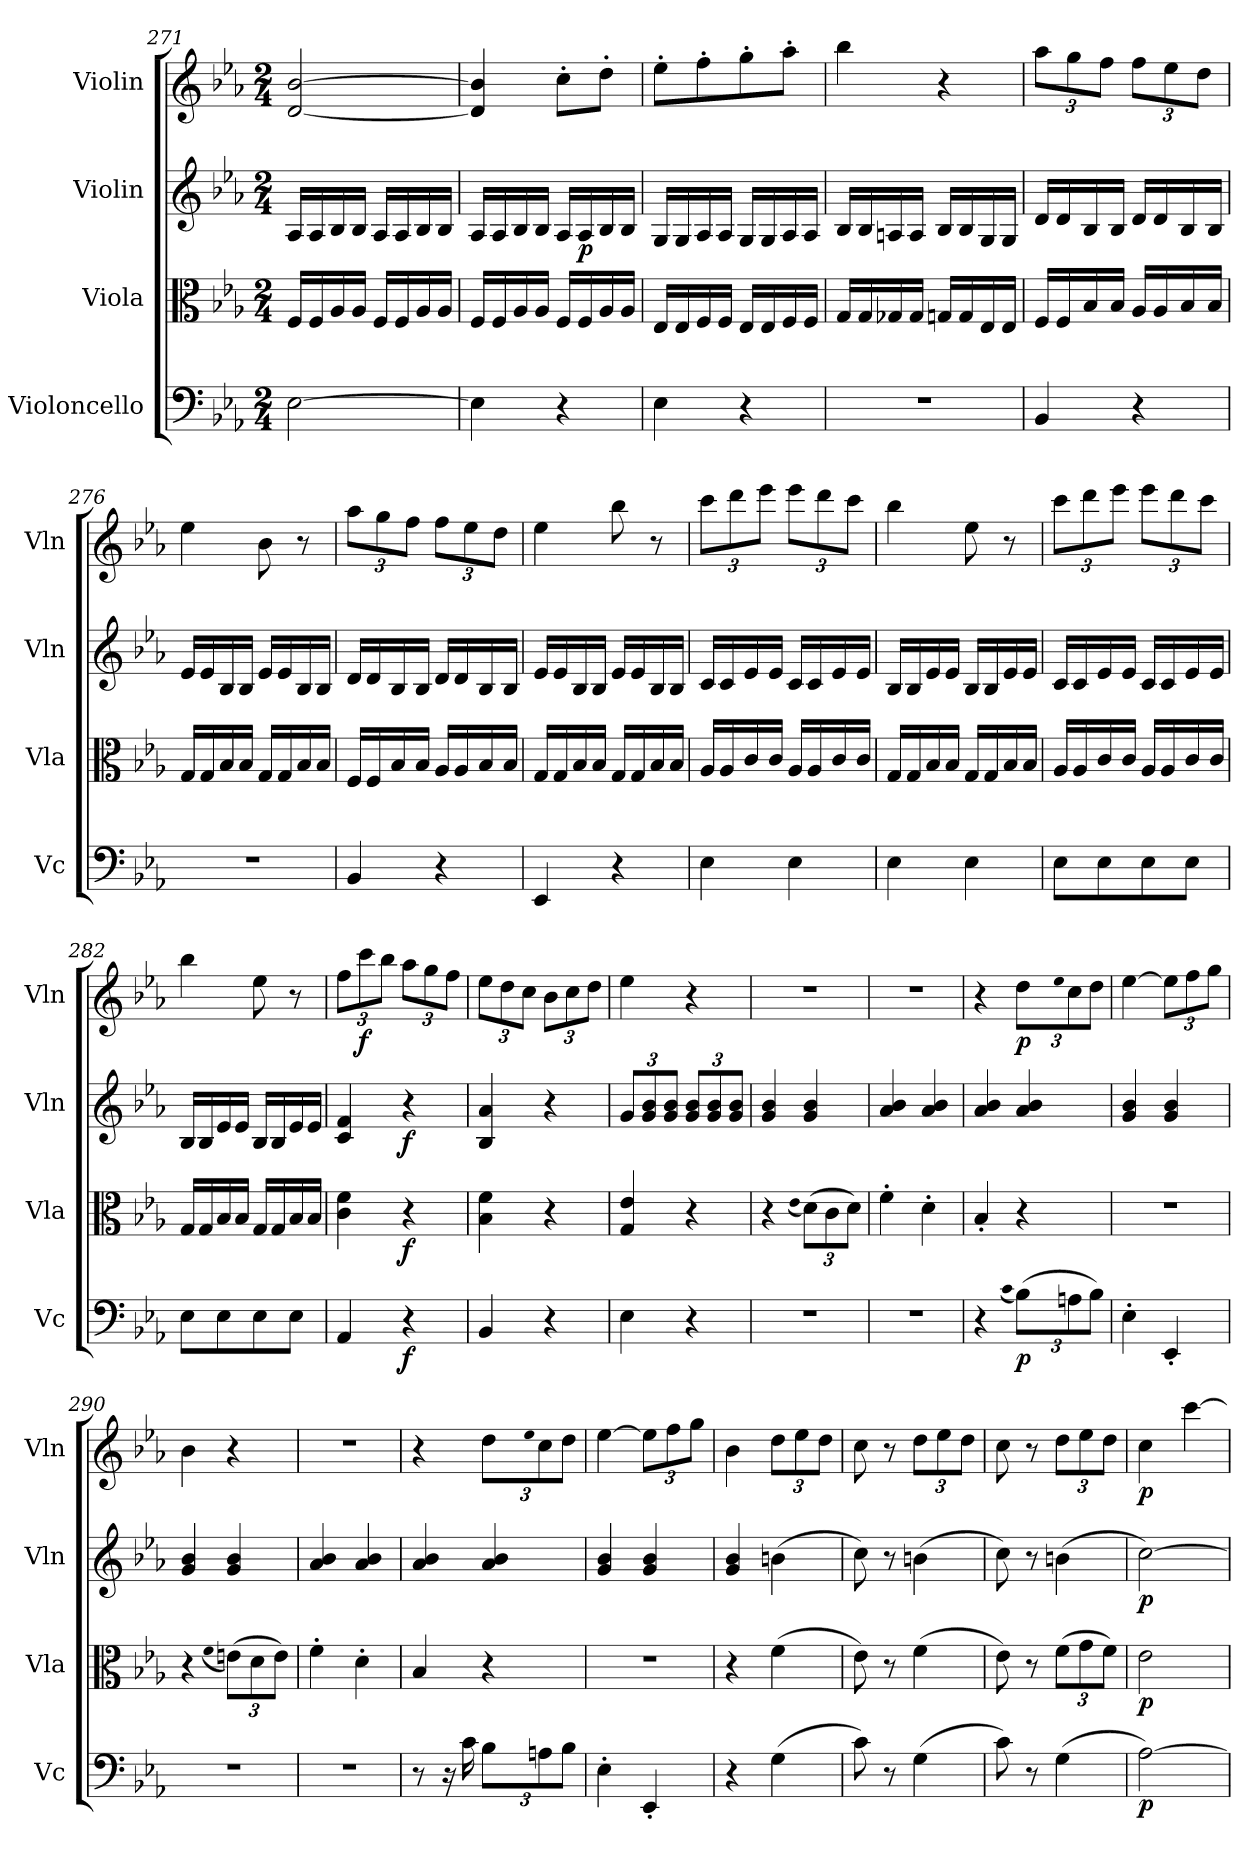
**kern	**dynam	**kern	**dynam	**kern	**dynam	**kern	**dynam
*part4	*part4	*part3	*part3	*part2	*part2	*part1	*part1
*staff4	*staff4	*staff3	*staff3	*staff2	*staff2	*staff1	*staff1
*I"Violoncello	*	*I"Viola	*	*I"Violin	*	*I"Violin	*
*I'Vc	*	*I'Vla	*	*I'Vln	*	*I'Vln	*
*clefF4	*	*clefC3	*	*clefG2	*	*clefG2	*
*k[b-e-a-]	*	*k[b-e-a-]	*	*k[b-e-a-]	*	*k[b-e-a-]	*
*M2/4	*	*M2/4	*	*M2/4	*	*M2/4	*
=271	=271	=271	=271	=271	=271	=271	=271
[2E-\	.	16F/LL	.	16A-/LL	.	[2d/ [2b-/	.
.	.	16F/	.	16A-/	.	.	.
.	.	16A-/	.	16B-/	.	.	.
.	.	16A-/JJ	.	16B-/JJ	.	.	.
.	.	16F/LL	.	16A-/LL	.	.	.
.	.	16F/	.	16A-/	.	.	.
.	.	16A-/	.	16B-/	.	.	.
.	.	16A-/JJ	.	16B-/JJ	.	.	.
=272	=272	=272	=272	=272	=272	=272	=272
4E-\]	.	16F/LL	.	16A-/LL	.	4d]/ 4b-]/	.
.	.	16F/	.	16A-/	.	.	.
.	.	16A-/	.	16B-/	.	.	.
.	.	16A-/JJ	.	16B-/JJ	.	.	.
4r	.	16F/LL	.	16A-/LL	.	8cc'\L	.
.	.	16F/	.	16A-/	p	.	.
.	.	16A-/	.	16B-/	.	8dd'\J	.
.	.	16A-/JJ	.	16B-/JJ	.	.	.
=273	=273	=273	=273	=273	=273	=273	=273
4E-\	.	16E-/LL	.	16G/LL	.	8ee-'\L	.
.	.	16E-/	.	16G/	.	.	.
.	.	16F/	.	16A-/	.	8ff'\	.
.	.	16F/JJ	.	16A-/JJ	.	.	.
4r	.	16E-/LL	.	16G/LL	.	8gg'\	.
.	.	16E-/	.	16G/	.	.	.
.	.	16F/	.	16A-/	.	8aa-'\J	.
.	.	16F/JJ	.	16A-/JJ	.	.	.
=274	=274	=274	=274	=274	=274	=274	=274
2r	.	16G/LL	.	16B-/LL	.	4bb-\	.
.	.	16G/	.	16B-/	.	.	.
.	.	16G-X/	.	16An/	.	.	.
.	.	16G-/JJ	.	16A/JJ	.	.	.
.	.	16Gn/LL	.	16B-/LL	.	4r	.
.	.	16G/	.	16B-/	.	.	.
.	.	16E-/	.	16G/	.	.	.
.	.	16E-/JJ	.	16G/JJ	.	.	.
=275	=275	=275	=275	=275	=275	=275	=275
4BB-/	.	16F/LL	.	16d/LL	.	12aa-\L	.
.	.	16F/	.	16d/	.	.	.
.	.	.	.	.	.	12gg\	.
.	.	16B-/	.	16B-/	.	.	.
.	.	.	.	.	.	12ff\J	.
.	.	16B-/JJ	.	16B-/JJ	.	.	.
4r	.	16A-/LL	.	16d/LL	.	12ff\L	.
.	.	16A-/	.	16d/	.	.	.
.	.	.	.	.	.	12ee-\	.
.	.	16B-/	.	16B-/	.	.	.
.	.	.	.	.	.	12dd\J	.
.	.	16B-/JJ	.	16B-/JJ	.	.	.
=276	=276	=276	=276	=276	=276	=276	=276
2r	.	16G/LL	.	16e-/LL	.	4ee-\	.
.	.	16G/	.	16e-/	.	.	.
.	.	16B-/	.	16B-/	.	.	.
.	.	16B-/JJ	.	16B-/JJ	.	.	.
.	.	16G/LL	.	16e-/LL	.	8b-\	.
.	.	16G/	.	16e-/	.	.	.
.	.	16B-/	.	16B-/	.	8r	.
.	.	16B-/JJ	.	16B-/JJ	.	.	.
=277	=277	=277	=277	=277	=277	=277	=277
4BB-/	.	16F/LL	.	16d/LL	.	12aa-\L	.
.	.	16F/	.	16d/	.	.	.
.	.	.	.	.	.	12gg\	.
.	.	16B-/	.	16B-/	.	.	.
.	.	.	.	.	.	12ff\J	.
.	.	16B-/JJ	.	16B-/JJ	.	.	.
4r	.	16A-/LL	.	16d/LL	.	12ff\L	.
.	.	16A-/	.	16d/	.	.	.
.	.	.	.	.	.	12ee-\	.
.	.	16B-/	.	16B-/	.	.	.
.	.	.	.	.	.	12dd\J	.
.	.	16B-/JJ	.	16B-/JJ	.	.	.
=278	=278	=278	=278	=278	=278	=278	=278
4EE-/	.	16G/LL	.	16e-/LL	.	4ee-\	.
.	.	16G/	.	16e-/	.	.	.
.	.	16B-/	.	16B-/	.	.	.
.	.	16B-/JJ	.	16B-/JJ	.	.	.
4r	.	16G/LL	.	16e-/LL	.	8bb-\	.
.	.	16G/	.	16e-/	.	.	.
.	.	16B-/	.	16B-/	.	8r	.
.	.	16B-/JJ	.	16B-/JJ	.	.	.
=279	=279	=279	=279	=279	=279	=279	=279
4E-\	.	16A-/LL	.	16c/LL	.	12ccc\L	.
.	.	16A-/	.	16c/	.	.	.
.	.	.	.	.	.	12ddd\	.
.	.	16c/	.	16e-/	.	.	.
.	.	.	.	.	.	12eee-\J	.
.	.	16c/JJ	.	16e-/JJ	.	.	.
4E-\	.	16A-/LL	.	16c/LL	.	12eee-\L	.
.	.	16A-/	.	16c/	.	.	.
.	.	.	.	.	.	12ddd\	.
.	.	16c/	.	16e-/	.	.	.
.	.	.	.	.	.	12ccc\J	.
.	.	16c/JJ	.	16e-/JJ	.	.	.
=280	=280	=280	=280	=280	=280	=280	=280
4E-\	.	16G/LL	.	16B-/LL	.	4bb-\	.
.	.	16G/	.	16B-/	.	.	.
.	.	16B-/	.	16e-/	.	.	.
.	.	16B-/JJ	.	16e-/JJ	.	.	.
4E-\	.	16G/LL	.	16B-/LL	.	8ee-\	.
.	.	16G/	.	16B-/	.	.	.
.	.	16B-/	.	16e-/	.	8r	.
.	.	16B-/JJ	.	16e-/JJ	.	.	.
=281	=281	=281	=281	=281	=281	=281	=281
8E-\L	.	16A-/LL	.	16c/LL	.	12ccc\L	.
.	.	16A-/	.	16c/	.	.	.
.	.	.	.	.	.	12ddd\	.
8E-\	.	16c/	.	16e-/	.	.	.
.	.	.	.	.	.	12eee-\J	.
.	.	16c/JJ	.	16e-/JJ	.	.	.
8E-\	.	16A-/LL	.	16c/LL	.	12eee-\L	.
.	.	16A-/	.	16c/	.	.	.
.	.	.	.	.	.	12ddd\	.
8E-\J	.	16c/	.	16e-/	.	.	.
.	.	.	.	.	.	12ccc\J	.
.	.	16c/JJ	.	16e-/JJ	.	.	.
=282	=282	=282	=282	=282	=282	=282	=282
8E-\L	.	16G/LL	.	16B-/LL	.	4bb-\	.
.	.	16G/	.	16B-/	.	.	.
8E-\	.	16B-/	.	16e-/	.	.	.
.	.	16B-/JJ	.	16e-/JJ	.	.	.
8E-\	.	16G/LL	.	16B-/LL	.	8ee-\	.
.	.	16G/	.	16B-/	.	.	.
8E-\J	.	16B-/	.	16e-/	.	8r	.
.	.	16B-/JJ	.	16e-/JJ	.	.	.
=283	=283	=283	=283	=283	=283	=283	=283
4AA-/	.	4c\ 4f\	.	4c/ 4f/	.	12ff\L	.
.	.	.	.	.	.	12ccc\	f
.	.	.	.	.	.	12bb-\J	.
4r	f	4r	f	4r	f	12aa-\L	.
.	.	.	.	.	.	12gg\	.
.	.	.	.	.	.	12ff\J	.
=284	=284	=284	=284	=284	=284	=284	=284
4BB-/	.	4B-\ 4f\	.	4B-/ 4a-/	.	12ee-\L	.
.	.	.	.	.	.	12dd\	.
.	.	.	.	.	.	12cc\J	.
4r	.	4r	.	4r	.	12b-\L	.
.	.	.	.	.	.	12cc\	.
.	.	.	.	.	.	12dd\J	.
=285	=285	=285	=285	=285	=285	=285	=285
4E-\	.	4G/ 4e-/	.	12g/L	.	4ee-\	.
.	.	.	.	12g/ 12b-/	.	.	.
.	.	.	.	12g/ 12b-/J	.	.	.
4r	.	4r	.	12g/ 12b-/L	.	4r	.
.	.	.	.	12g/ 12b-/	.	.	.
.	.	.	.	12g/ 12b-/J	.	.	.
=286	=286	=286	=286	=286	=286	=286	=286
2r	.	4r	.	4g/ 4b-/	.	2r	.
.	.	(qe-	.	.	.	.	.
.	.	(12d\L)	.	4g/ 4b-/	.	.	.
.	.	12c\	.	.	.	.	.
.	.	12d\J)	.	.	.	.	.
=287	=287	=287	=287	=287	=287	=287	=287
2r	.	4f'\	.	4a-/ 4b-/	.	2r	.
.	.	4d'\	.	4a-/ 4b-/	.	.	.
=288	=288	=288	=288	=288	=288	=288	=288
4r	.	4B-'/	.	4a-/ 4b-/	.	4r	.
(qc	.	.	.	.	.	.	.
(12B-\L)	p	4r	.	4a-/ 4b-/	.	12dd\L	p
.	.	.	.	.	.	qee-	.
12An\	.	.	.	.	.	12cc\	.
12B-\J)	.	.	.	.	.	12dd\J	.
=289	=289	=289	=289	=289	=289	=289	=289
4E-'\	.	2r	.	4g/ 4b-/	.	[4ee-\	.
4EE-'/	.	.	.	4g/ 4b-/	.	12ee-\L]	.
.	.	.	.	.	.	12ff\	.
.	.	.	.	.	.	12gg\J	.
=290	=290	=290	=290	=290	=290	=290	=290
2r	.	4r	.	4g/ 4b-/	.	4b-\	.
.	.	(qf	.	.	.	.	.
.	.	(12en\L)	.	4g/ 4b-/	.	4r	.
.	.	12d\	.	.	.	.	.
.	.	12e\J)	.	.	.	.	.
=291	=291	=291	=291	=291	=291	=291	=291
2r	.	4f'\	.	4a-/ 4b-/	.	2r	.
.	.	4d'\	.	4a-/ 4b-/	.	.	.
=292	=292	=292	=292	=292	=292	=292	=292
8r	.	4B-/	.	4a-/ 4b-/	.	4r	.
16r	.	.	.	.	.	.	.
16c\	.	.	.	.	.	.	.
12B-\L	.	4r	.	4a-/ 4b-/	.	12dd\L	.
.	.	.	.	.	.	qee-	.
12An\	.	.	.	.	.	12cc\	.
12B-\J	.	.	.	.	.	12dd\J	.
=293	=293	=293	=293	=293	=293	=293	=293
4E-'\	.	2r	.	4g/ 4b-/	.	[4ee-\	.
4EE-'/	.	.	.	4g/ 4b-/	.	12ee-\L]	.
.	.	.	.	.	.	12ff\	.
.	.	.	.	.	.	12gg\J	.
=294	=294	=294	=294	=294	=294	=294	=294
4r	.	4r	.	4g/ 4b-/	.	4b-\	.
(4G\	.	(4f\	.	(4bn\	.	12dd\L	.
.	.	.	.	.	.	12ee-\	.
.	.	.	.	.	.	12dd\J	.
=295	=295	=295	=295	=295	=295	=295	=295
8c\)	.	8e-\)	.	8cc\)	.	8cc\	.
8r	.	8r	.	8r	.	8r	.
(4G\	.	(4f\	.	(4bn\	.	12dd\L	.
.	.	.	.	.	.	12ee-\	.
.	.	.	.	.	.	12dd\J	.
=296	=296	=296	=296	=296	=296	=296	=296
8c\)	.	8e-\)	.	8cc\)	.	8cc\	.
8r	.	8r	.	8r	.	8r	.
(4G\	.	(12f\L	.	(4bn\	.	12dd\L	.
.	.	12g\	.	.	.	12ee-\	.
.	.	12f\J)	.	.	.	12dd\J	.
=297	=297	=297	=297	=297	=297	=297	=297
[2A-\)	p	2e-\	p	[2cc\)	p	4cc\	p
.	.	.	.	.	.	[4ccc\	.
=	=	=	=	=	=	=	=
*-	*-	*-	*-	*-	*-	*-	*-
